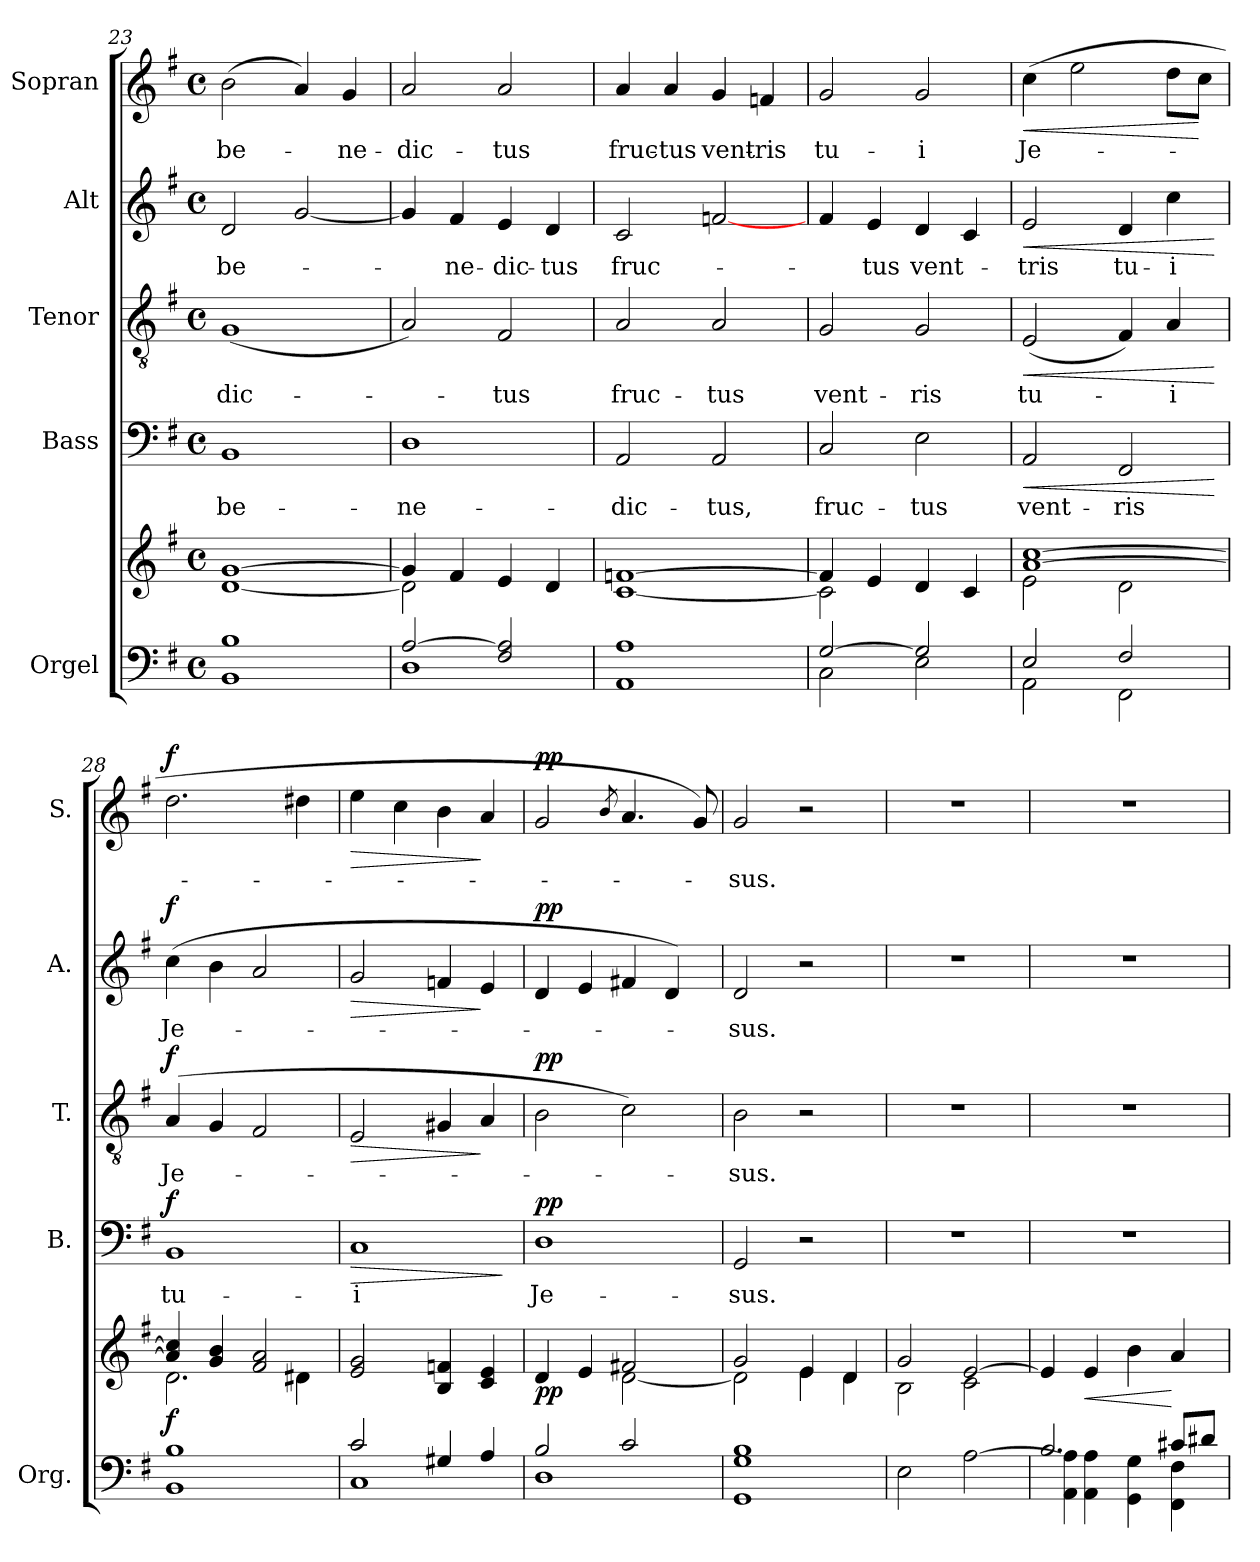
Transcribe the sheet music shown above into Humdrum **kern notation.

**kern	**kern	**dynam	**kern	**text	**dynam	**kern	**text	**dynam	**kern	**text	**dynam	**kern	**text	**dynam
*part5	*part5	*part5	*part4	*part4	*part4	*part3	*part3	*part3	*part2	*part2	*part2	*part1	*part1	*part1
*staff6	*staff5	*staff5/6	*staff4	*staff4	*staff4	*staff3	*staff3	*staff3	*staff2	*staff2	*staff2	*staff1	*staff1	*staff1
*I"Orgel	*	*	*I"Bass	*	*	*I"Tenor	*	*	*I"Alt	*	*	*I"Sopran	*	*
*I'Org.	*	*	*I'B.	*	*	*I'T.	*	*	*I'A.	*	*	*I'S.	*	*
!!LO:PB:g=z
*clefF4	*clefG2	*	*clefF4	*	*	*clefGv2	*	*	*clefG2	*	*	*clefG2	*	*
*k[f#]	*k[f#]	*	*k[f#]	*	*	*k[f#]	*	*	*k[f#]	*	*	*k[f#]	*	*
*G:	*G:	*	*G:	*	*	*G:	*	*	*G:	*	*	*G:	*	*
*M4/4	*M4/4	*	*M4/4	*	*	*M4/4	*	*	*M4/4	*	*	*M4/4	*	*
*met(c)	*met(c)	*	*met(c)	*	*	*met(c)	*	*	*met(c)	*	*	*met(c)	*	*
=23	=23	=23	=23	=23	=23	=23	=23	=23	=23	=23	=23	=23	=23	=23
*^	*^	*	*	*	*	*	*	*	*	*	*	*	*	*
!	!	!	!	!	!	!LO:LY:b	!	!	!LO:LY:b	!	!	!LO:LY:b	!	!	!LO:LY:b	!
1B	1BB	[>1g	[<1d	.	1BB	be-	.	(<1G	-dic-	.	2d/	be-	.	(>2b\	be-	.
.	.	.	.	.	.	.	.	.	.	.	[2g/	.	.	4a/)	.	.
!	!	!	!	!	!	!	!	!	!	!	!	!	!	!	!LO:LY:b	!
.	.	.	.	.	.	.	.	.	.	.	.	.	.	4g/	-ne-	.
=24	=24	=24	=24	=24	=24	=24	=24	=24	=24	=24	=24	=24	=24	=24	=24	=24
!	!	!	!	!	!	!LO:LY:b	!	!	!	!	!	!	!	!	!LO:LY:b	!
[>2A/	1D	4g/]	2d\]	.	1D	-ne-	.	2A/)	.	.	4g/]	.	.	2a/	-dic-	.
!	!	!	!	!	!	!	!	!	!	!	!	!LO:LY:b	!	!	!	!
.	.	4f#/	.	.	.	.	.	.	.	.	4f#/	-ne-	.	.	.	.
!	!	!	!	!	!	!	!	!	!LO:LY:b	!	!	!LO:LY:b	!	!	!LO:LY:b	!
2F#/ 2A/]	.	4e/	2ryy	.	.	.	.	2F#/	-tus	.	4e/	-dic-	.	2a/	-tus	.
!	!	!	!	!	!	!	!	!	!	!	!	!LO:LY:b	!	!	!	!
.	.	4d/	.	.	.	.	.	.	.	.	4d/	-tus	.	.	.	.
=25	=25	=25	=25	=25	=25	=25	=25	=25	=25	=25	=25	=25	=25	=25	=25	=25
!	!	!	!	!	!	!LO:LY:b	!	!	!LO:LY:b	!	!	!LO:LY:b	!	!	!LO:LY:b	!
1A	1AA	[>1fn	[<1c	.	2AA/	-dic-	.	2A/	fruc-	.	2c/	fruc-	.	4a/	fruc-	.
!	!	!	!	!	!	!	!	!	!	!	!	!	!	!	!LO:LY:b	!
.	.	.	.	.	.	.	.	.	.	.	.	.	.	4a/	-tus	.
!	!	!	!	!	!	!LO:LY:b	!	!	!LO:LY:b	!	!	!	!	!	!LO:LY:b	!
.	.	.	.	.	2AA/	-tus,	.	2A/	-tus	.	[2fn/	.	.	4g/	vent-	.
!	!	!	!	!	!	!	!	!	!	!	!	!	!	!	!LO:LY:b	!
.	.	.	.	.	.	.	.	.	.	.	.	.	.	4fn/	-ris	.
=26	=26	=26	=26	=26	=26	=26	=26	=26	=26	=26	=26	=26	=26	=26	=26	=26
!	!	!	!	!	!	!LO:LY:b	!	!	!LO:LY:b	!	!	!	!	!	!LO:LY:b	!
[>2G/	2C\	4f/]	2c\]	.	2C/	fruc-	.	2G/	vent-	.	4f#/	.	.	2g/	tu-	.
!	!	!	!	!	!	!	!	!	!	!	!	!LO:LY:b	!	!	!	!
.	.	4e/	.	.	.	.	.	.	.	.	4e/	-tus	.	.	.	.
!	!	!	!	!	!	!LO:LY:b	!	!	!LO:LY:b	!	!	!LO:LY:b	!	!	!LO:LY:b	!
2G/]	2E\	4d/	2ryy	.	2E\	-tus	.	2G/	-ris	.	4d/	vent-	.	2g/	-i	.
.	.	4c/	.	.	.	.	.	.	.	.	4c/	.	.	.	.	.
=27	=27	=27	=27	=27	=27	=27	=27	=27	=27	=27	=27	=27	=27	=27	=27	=27
!	!	!	!	!	!	!LO:LY:b	!LO:HP:b	!	!LO:LY:b	!LO:HP:b	!	!LO:LY:b	!LO:HP:b	!	!LO:LY:b	!LO:HP:b
2E/	2AA\	[>1a [>1cc	2e\	.	2AA/	vent-	<	(<2E/	tu-	<	2e/	-tris	<	(>4cc\	Je-	<
.	.	.	.	.	.	.	.	.	.	.	.	.	.	2ee\	.	.
!	!	!	!	!	!	!LO:LY:b	!	!	!	!	!	!LO:LY:b	!	!	!	!
2F#/	2FF#\	.	2d\	.	2FF#/	-ris	.	4F#/)	.	.	4d/	tu-	.	.	.	.
!	!	!	!	!	!	!	!	!	!LO:LY:b	!	!	!LO:LY:b	!	!	!	!
.	.	.	.	.	.	.	.	4A/	-i	.	4cc\	-i	.	8dd\L	.	.
.	.	.	.	.	.	.	.	.	.	.	.	.	.	8cc\J	.	[
*v	*v	*	*	*	*	*	*	*	*	*	*	*	*	*	*	*
*	*v	*v	*	*	*	*	*	*	*	*	*	*	*	*	*
.	.	.	.	.	[	.	.	[	.	.	[	.	.	.
!!LO:LB:g=z
=28	=28	=28	=28	=28	=28	=28	=28	=28	=28	=28	=28	=28	=28	=28
*^	*^	*	*	*	*	*	*	*	*	*	*	*	*	*
!	!	!	!	!LO:DY:b	!	!LO:LY:b	!LO:DY:a	!	!LO:LY:b	!LO:DY:a	!	!LO:LY:b	!LO:DY:a	!	!	!LO:DY:a
1B	1BB	4a/] 4cc/]	2.d\	f	1BB	tu-	f	(4A/	Je-	f	(>4cc\	Je-	f	2.dd\	.	f
.	.	4g/ 4b/	.	.	.	.	.	4G/	.	.	4b\	.	.	.	.	.
.	.	2f#/ 2a/	.	.	.	.	.	2F#/	.	.	2a/	.	.	.	.	.
.	.	.	4d#X\	.	.	.	.	.	.	.	.	.	.	4dd#X\	.	.
=29	=29	=29	=29	=29	=29	=29	=29	=29	=29	=29	=29	=29	=29	=29	=29	=29
!	!	!	!	!	!	!LO:LY:b	!LO:HP:b	!	!	!LO:HP:b	!	!	!LO:HP:b	!	!	!LO:HP:b
*	*	*v	*v	*	*	*	*	*	*	*	*	*	*	*	*	*
2c/	1C	2e/ 2g/	.	1C	-i	>	2E/	.	>	2g/	.	>	4ee\	.	>
.	.	.	.	.	.	.	.	.	.	.	.	.	4cc\	.	.
4G#X/	.	4B/ 4fn/	.	.	.	.	4G#X/	.	.	4fn/	.	.	4b\	.	.
4A/	.	4c/ 4e/	.	.	.	.	4A/	.	]	4e/	.	]	4a/	.	]
*v	*v	*	*	*	*	*	*	*	*	*	*	*	*	*	*
.	.	.	.	.	]	.	.	.	.	.	.	.	.	.
=30	=30	=30	=30	=30	=30	=30	=30	=30	=30	=30	=30	=30	=30	=30
*^	*^	*	*	*	*	*	*	*	*	*	*	*	*	*
!	!	!	!	!LO:DY:b	!	!LO:LY:b	!LO:DY:a	!	!	!LO:DY:b	!	!	!LO:DY:a	!	!	!LO:DY:a
2B/	1D	4d/	2ryy	pp	1D	Je-	pp	2B\	.	pp	4d/	.	pp	2g/	.	pp
.	.	4e/	.	.	.	.	.	.	.	.	4e/	.	.	.	.	.
.	.	.	.	.	.	.	.	.	.	.	.	.	.	8qb/	.	.
2c/	.	2f#X/	[<2d\	.	.	.	.	2c\)	.	.	4f#X/	.	.	4.a/	.	.
.	.	.	.	.	.	.	.	.	.	.	4d/)	.	.	.	.	.
.	.	.	.	.	.	.	.	.	.	.	.	.	.	8g/)	.	.
=31	=31	=31	=31	=31	=31	=31	=31	=31	=31	=31	=31	=31	=31	=31	=31	=31
!	!	!	!	!	!	!LO:LY:b	!	!	!LO:LY:b	!	!	!LO:LY:b	!	!	!LO:LY:b	!
1B	1GG 1G	2g/	2d\]	.	2GG/	-sus.	.	2B\	-sus.	.	2d/	-sus.	.	2g/	-sus.	.
.	.	4e/	4e\	.	2r	.	.	2r	.	.	2r	.	.	2r	.	.
.	.	4d/	4d\	.	.	.	.	.	.	.	.	.	.	.	.	.
*v	*v	*	*	*	*	*	*	*	*	*	*	*	*	*	*	*
=32	=32	=32	=32	=32	=32	=32	=32	=32	=32	=32	=32	=32	=32	=32	=32
2E\	2g/	2B\	.	1r	.	.	1r	.	.	1r	.	.	1r	.	.
[<2A\	[>2e/	2c\	.	.	.	.	.	.	.	.	.	.	.	.	.
*	*v	*v	*	*	*	*	*	*	*	*	*	*	*	*	*
=33	=33	=33	=33	=33	=33	=33	=33	=33	=33	=33	=33	=33	=33	=33
*^	*	*	*	*	*	*	*	*	*	*	*	*	*	*
2.B/	4AA\ 4A\]	4e/]	.	1r	.	.	1r	.	.	1r	.	.	1r	.	.
!	!	!	!LO:HP:b	!	!	!	!	!	!	!	!	!	!	!	!
.	4AA\ 4A\	4e/	<	.	.	.	.	.	.	.	.	.	.	.	.
.	4GG\ 4G\	4b\	.	.	.	.	.	.	.	.	.	.	.	.	.
8c#X/L	4FF#\ 4F#\	4a/	[	.	.	.	.	.	.	.	.	.	.	.	.
8d#X/J	.	.	.	.	.	.	.	.	.	.	.	.	.	.	.
*v	*v	*	*	*	*	*	*	*	*	*	*	*	*	*	*
=	=	=	=	=	=	=	=	=	=	=	=	=	=	=
*-	*-	*-	*-	*-	*-	*-	*-	*-	*-	*-	*-	*-	*-	*-
